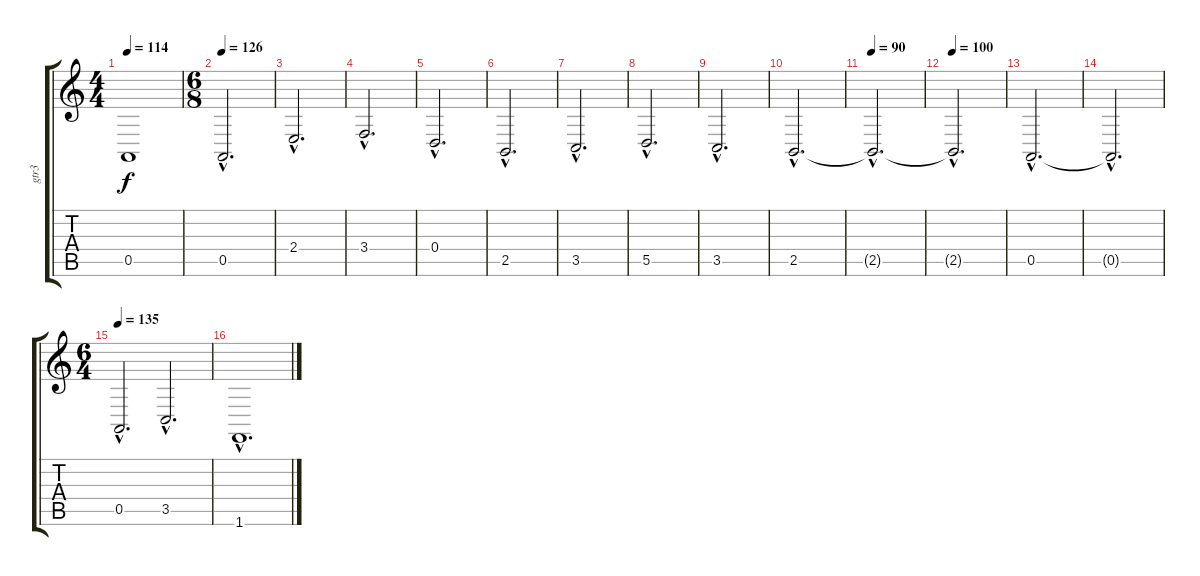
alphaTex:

\track ("gtr3" "gtr3") {instrument pad2warm}
\staff {score tabs}
\tuning (E4 B3 G3 D3 A2 E2) {hide}
\ts (4 4)
\tempo 114
\clef g2
\ks c
0.5{t}.1{dy f} |
\ts (6 8)
\tempo 126
0.5{hac}.2{d} |
2.4{hac}.2{d} |
3.4{hac}.2{d} |
0.4{hac}.2{d} |
2.5{hac}.2{d} |
3.5{hac}.2{d} |
5.5{hac}.2{d} |
3.5{hac}.2{d} |
2.5{hac}.2{d} |
\tempo 90
2.5{hac t}.2{d} |
\tempo 100
2.5{hac t}.2{d} |
0.5{hac}.2{d} |
0.5{hac t}.2{d} |
\ts (6 4)
\tempo 135
0.5{hac}.2{d} 3.5{hac}.2{d} |
1.6{hac}.1{d}
